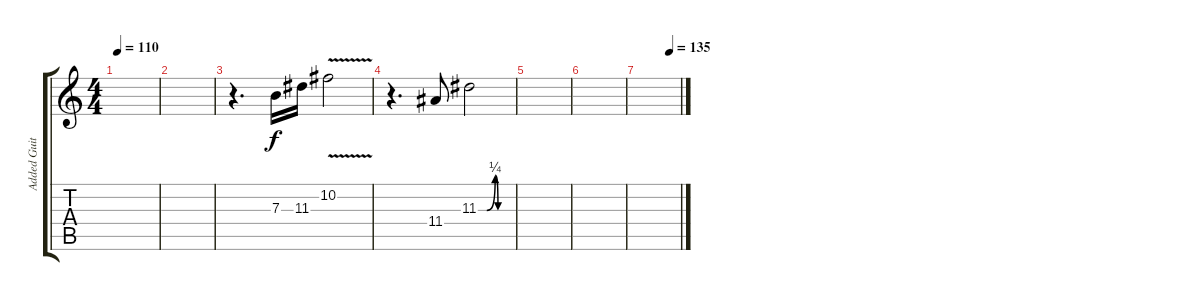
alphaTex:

\track ("Added Guitar 2" "Added Guit") {instrument distortionguitar}
\staff {score tabs}
\tuning (Db4 Ab3 E3 B2 Gb2 B1) {hide}
\ts (4 4)
\tempo 110
\clef g2
\ks c
|
|
r.4{d} 7.3.16 11.3.16 10.2{v}.2 |
r.4{d} 11.4.8 11.3{be (custom 0 0 15 0 30 1 35 0 45 0 60 0)}.2 |
|
|
\tempo (135 0.75)
